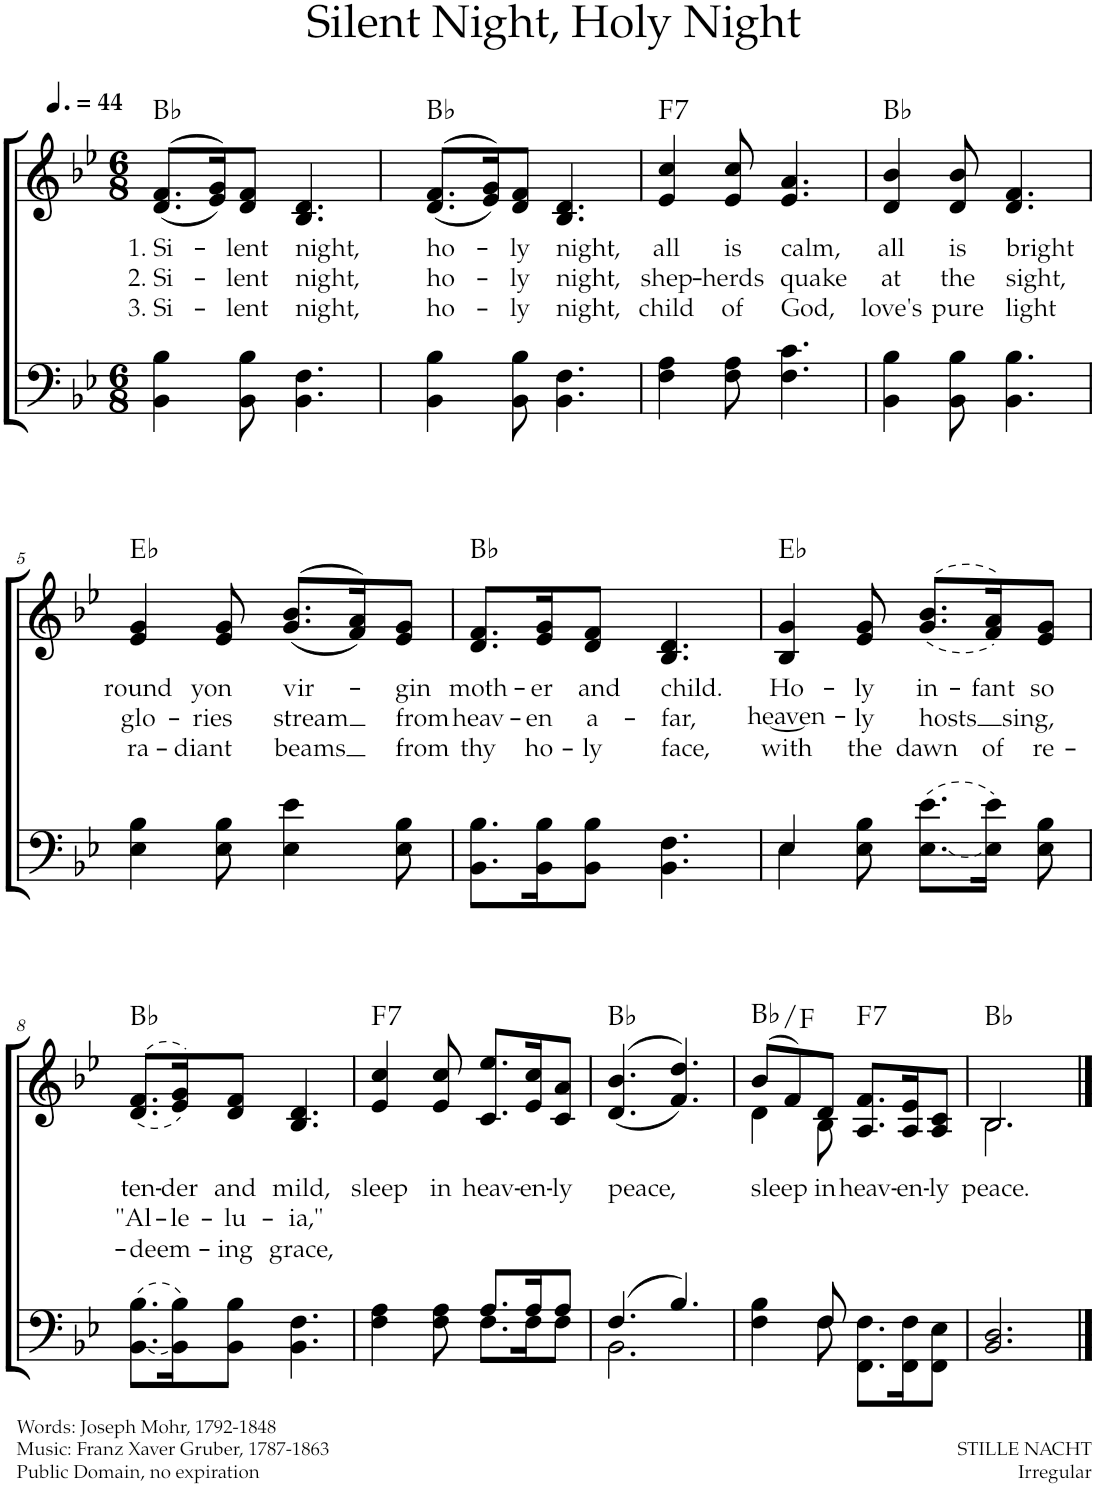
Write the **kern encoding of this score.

**kern	**kern	**text	**text	**text	**harte
*part2	*part1	*part1	*part1	*part1	*part1
*staff2	*staff1	*staff1	*staff1	*staff1	*
*I"Voice	*I"Voice	*	*	*	*
*I'V	*I'V	*	*	*	*
*clefF4	*clefG2	*	*	*	*
*k[b-e-]	*k[b-e-]	*	*	*	*
*M6/8	*M6/8	*	*	*	*
*MM66	*MM66	*	*	*	*
=1	=1	=1	=1	=1	=1
!	!	!LO:LY:b	!LO:LY:b	!LO:LY:b	!
4BB-\ 4B-\	(<(>8.d/ 8.f/L	1. Si-	2. Si-	3. Si-	Bb:maj
.	16e-/ 16g/K))	.	.	.	.
!	!	!LO:LY:b	!LO:LY:b	!LO:LY:b	!
8BB-\ 8B-\	8d/ 8f/J	-lent	-lent	-lent	.
!	!	!LO:LY:b	!LO:LY:b	!LO:LY:b	!
4.BB-\ 4.F\	4.B-/ 4.d/	night,	night,	night,	.
=2	=2	=2	=2	=2	=2
!	!	!LO:LY:b	!LO:LY:b	!LO:LY:b	!
4BB-\ 4B-\	(<(>8.d/ 8.f/L	ho-	ho-	ho-	Bb:maj
.	16e-/ 16g/K))	.	.	.	.
!	!	!LO:LY:b	!LO:LY:b	!LO:LY:b	!
8BB-\ 8B-\	8d/ 8f/J	-ly	-ly	-ly	.
!	!	!LO:LY:b	!LO:LY:b	!LO:LY:b	!
4.BB-\ 4.F\	4.B-/ 4.d/	night,	night,	night,	.
=3	=3	=3	=3	=3	=3
!	!	!LO:LY:b	!LO:LY:b	!LO:LY:b	!LO:H:kt=7
4F\ 4A\	4e-/ 4cc/	all	shep-	child	F:7
!	!	!LO:LY:b	!LO:LY:b	!LO:LY:b	!
8F\ 8A\	8e-/ 8cc/	is	-herds	of	.
!	!	!LO:LY:b	!LO:LY:b	!LO:LY:b	!
4.F\ 4.c\	4.e-/ 4.a/	calm,	quake	God,	.
=4	=4	=4	=4	=4	=4
!	!	!LO:LY:b	!LO:LY:b	!LO:LY:b	!
4BB-\ 4B-\	4d/ 4b-/	all	at	love's	Bb:maj
!	!	!LO:LY:b	!LO:LY:b	!LO:LY:b	!
8BB-\ 8B-\	8d/ 8b-/	is	the	pure	.
!	!	!LO:LY:b	!LO:LY:b	!LO:LY:b	!
4.BB-\ 4.B-\	4.d/ 4.f/	bright	sight,	light	.
!!LO:LB:g=z
=5	=5	=5	=5	=5	=5
!	!	!LO:LY:b	!LO:LY:b	!LO:LY:b	!
4E-\ 4B-\	4e-/ 4g/	round	glo-	ra-	Eb:maj
!	!	!LO:LY:b	!LO:LY:b	!LO:LY:b	!
8E-\ 8B-\	8e-/ 8g/	yon	-ries	-diant	.
!	!	!LO:LY:b	!LO:LY:b	!LO:LY:b	!
4E-\ 4e-\	(<(>8.g/ 8.b-/L	vir-	stream	beams	.
.	16f/ 16a/K))	.	.	.	.
!	!	!LO:LY:b	!LO:LY:b	!LO:LY:b	!
8E-\ 8B-\	8e-/ 8g/J	-gin	from	from	.
=6	=6	=6	=6	=6	=6
!	!	!LO:LY:b	!LO:LY:b	!LO:LY:b	!
8.BB-\ 8.B-\L	8.d/ 8.f/L	moth-	heav-	thy	Bb:maj
!	!	!LO:LY:b	!LO:LY:b	!LO:LY:b	!
16BB-\ 16B-\K	16e-/ 16g/K	-er	-en	ho-	.
!	!	!LO:LY:b	!LO:LY:b	!LO:LY:b	!
8BB-\ 8B-\J	8d/ 8f/J	and	a-	-ly	.
!	!	!LO:LY:b	!LO:LY:b	!LO:LY:b	!
4.BB-\ 4.F\	4.B-/ 4.d/	child.	-far,	face,	.
=7	=7	=7	=7	=7	=7
*^	*	*	*	*	*
!	!	!	!LO:LY:b	!LO:LY:b	!LO:LY:b	!
4E-/	4E-\	4B-/ 4g/	Ho-	heaven-	with	Eb:maj
!	!	!	!LO:LY:b	!LO:LY:b	!LO:LY:b	!
8E-\ 8B-\	2ryy	8e-/ 8g/	-ly	-ly	the	.
!LO:T:n=1:dash	!	!	!LO:LY:b	!LO:LY:b	!LO:LY:b	!
([8.E-\ 8.e-\L	.	(<(>8.g/ 8.b-/L	in-	hosts	dawn	.
!	!	!	!LO:LY:b	!	!LO:LY:b	!
16E-\] 16e-\Jk)	.	16f/ 16a/K))	-fant	.	of	.
!	!	!	!LO:LY:b	!LO:LY:b	!LO:LY:b	!
8E-\ 8B-\	.	8e-/ 8g/J	so	sing,	re-	.
*v	*v	*	*	*	*	*
!!LO:LB:g=z
=8	=8	=8	=8	=8	=8
!LO:T:n=1:dash	!	!LO:LY:b	!LO:LY:b	!LO:LY:b	!
([8.BB-\ 8.B-\L	(<(>8.d/ 8.f/L	ten-	"Al-	-deem-	Bb:maj
!	!	!LO:LY:b	!LO:LY:b	!	!
16BB-\] 16B-\K)	16e-/ 16g/K))	-der	-le-	.	.
!	!	!LO:LY:b	!LO:LY:b	!LO:LY:b	!
8BB-\ 8B-\J	8d/ 8f/J	and	-lu-	-ing	.
!	!	!LO:LY:b	!LO:LY:b	!LO:LY:b	!
4.BB-\ 4.F\	4.B-/ 4.d/	mild,	-ia,"	grace,	.
=9	=9	=9	=9	=9	=9
*^	*	*	*	*	*
!	!	!	!LO:LY:b	!	!	!LO:H:kt=7
4F\ 4A\	4.ryy	4e-/ 4cc/	sleep	.	.	F:7
!	!	!	!LO:LY:b	!	!	!
8F\ 8A\	.	8e-/ 8cc/	in	.	.	.
!	!	!	!LO:LY:b	!	!	!
8.A/L	8.F\L	8.c/ 8.ee-/L	heav-	.	.	.
!	!	!	!LO:LY:b	!	!	!
16A/K	16F\K	16e-/ 16cc/K	-en-	.	.	.
!	!	!	!LO:LY:b	!	!	!
8A/J	8F\J	8c/ 8a/J	-ly	.	.	.
=10	=10	=10	=10	=10	=10	=10
!	!	!	!LO:LY:b	!	!	!
(4.F/	2.BB-\	(<(>4.d/ 4.b-/	peace,	.	.	Bb:maj
4.B-/)	.	4.f/ 4.dd/))	.	.	.	.
=11	=11	=11	=11	=11	=11	=11
!	!	!	!LO:LY:b	!	!	!
*	*	*^	*	*	*	*
4F\ 4B-\	4ryy	(>8b-/L	4d\	sleep	.	.	Bb:maj/5
.	.	8f/)	.	.	.	.	.
!	!	!	!	!LO:LY:b	!	!	!
8F\	8F/	8d/J	8B-\	in	.	.	.
!	!	!	!	!LO:LY:b	!	!	!LO:H:kt=7
4.ryy	8.FF\ 8.F\L	8.A/ 8.f/L	4.ryy	heav-	.	.	F:7
!	!	!	!	!LO:LY:b	!	!	!
.	16FF\ 16F\K	16A/ 16e-/K	.	-en-	.	.	.
!	!	!	!	!LO:LY:b	!	!	!
.	8FF\ 8E-\J	8A/ 8c/J	.	-ly	.	.	.
=12	=12	=12	=12	=12	=12	=12	=12
!	!	!	!	!LO:LY:b	!	!	!
*v	*v	*	*	*	*	*	*
2.BB-/ 2.D/	2.B-/	2.B-\	peace.	.	.	Bb:maj
*	*v	*v	*	*	*	*
==	==	==	==	==	==
*-	*-	*-	*-	*-	*-
